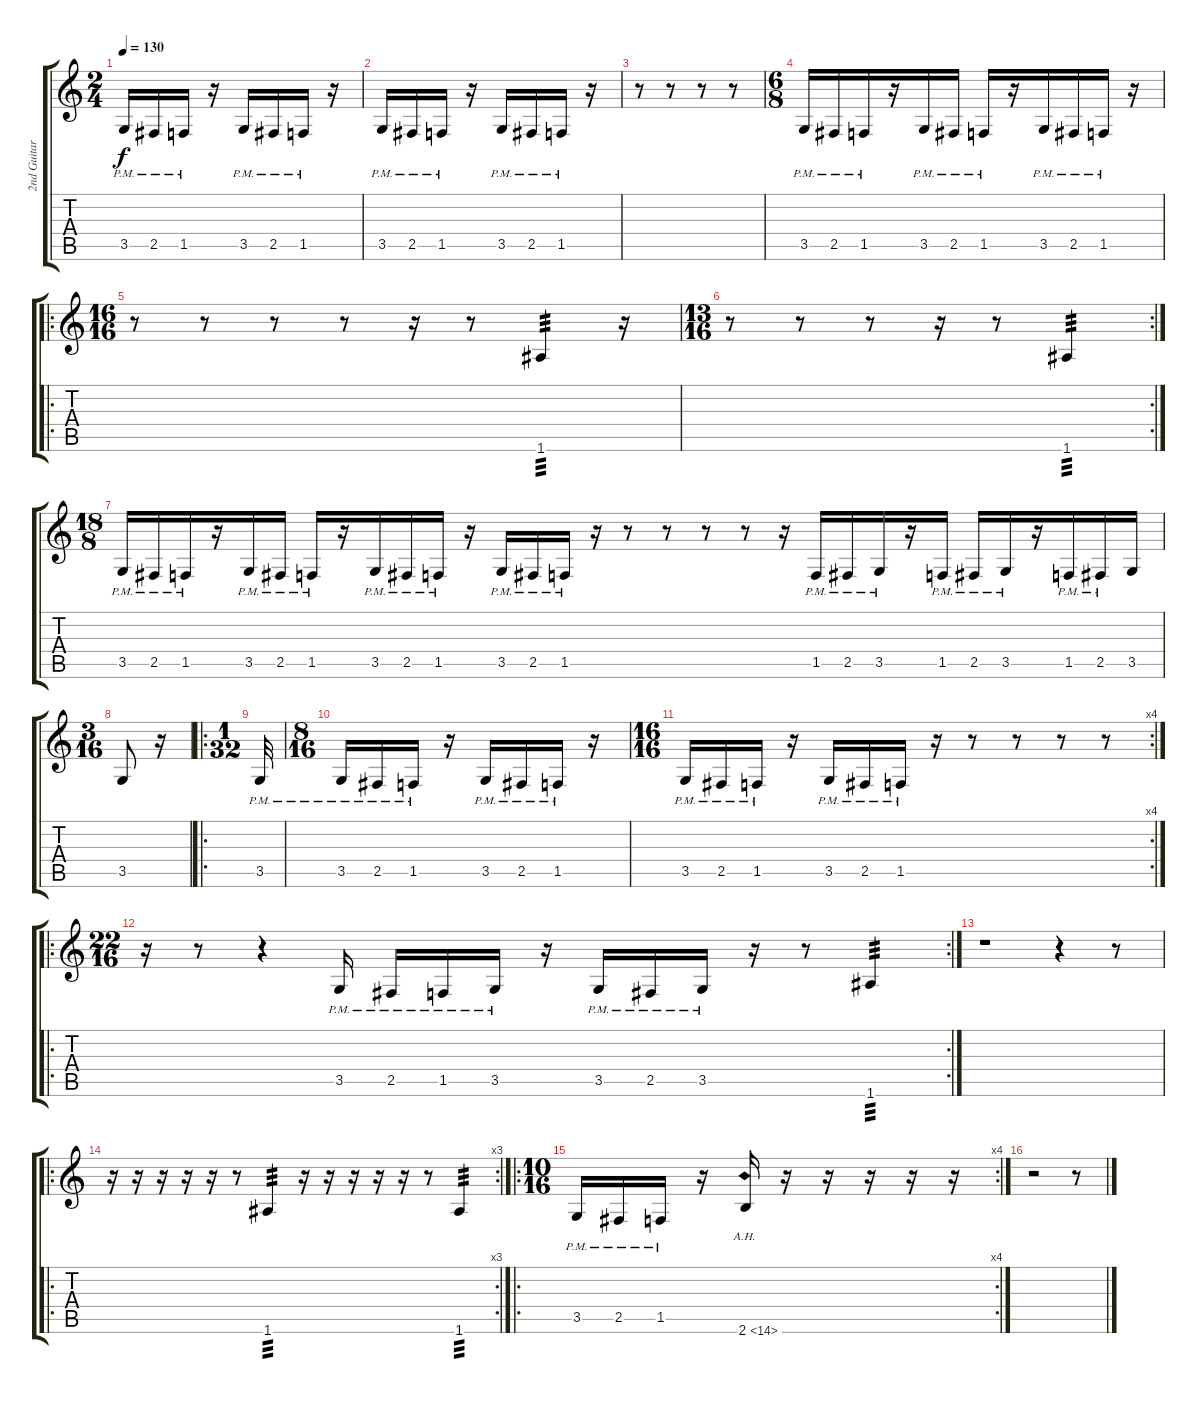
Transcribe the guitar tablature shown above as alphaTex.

\track ("2nd Guitar" "2nd Guitar") {instrument overdrivenguitar}
\staff {score tabs}
\tuning (B3 Ab4 D3 A3 E2 A2) {hide}
\ts (2 4)
\tempo 130
\clef g2
\ks c
3.5{pm}.16{dy f instrument overdrivenguitar} 2.5{pm}.16 1.5{pm}.16 r.16 3.5{pm}.16 2.5{pm}.16 1.5{pm}.16 r.16 |
3.5{pm}.16 2.5{pm}.16 1.5{pm}.16 r.16 3.5{pm}.16 2.5{pm}.16 1.5{pm}.16 r.16 |
r.8 r.8 r.8 r.8 |
\ts (6 8)
3.5{pm}.16 2.5{pm}.16 1.5{pm}.16 r.16 3.5{pm}.16 2.5{pm}.16 1.5{pm}.16 r.16 3.5{pm}.16 2.5{pm}.16 1.5{pm}.16 r.16 |
\ro
\ts (16 16)
r.8 r.8 r.8 r.8 r.16 r.8 1.6.4{tp 3} r.16 |
\rc 2
\ts (13 16)
r.8 r.8 r.8 r.16 r.8 1.6.4{tp 3} |
\ts (18 8)
3.5{pm}.16 2.5{pm}.16 1.5{pm}.16 r.16 3.5{pm}.16 2.5{pm}.16 1.5{pm}.16 r.16 3.5{pm}.16 2.5{pm}.16 1.5{pm}.16 r.16 3.5{pm}.16 2.5{pm}.16 1.5{pm}.16 r.16 r.8 r.8 r.8 r.8 r.16 1.5{pm}.16 2.5{pm}.16 3.5{pm}.16 r.16 1.5{pm}.16 2.5{pm}.16 3.5{pm}.16 r.16 1.5{pm}.16 2.5{pm}.16 3.5.16 |
\ts (3 16)
3.5.8 r.16 |
\ro
\ts (1 32)
3.5{pm}.32 |
\ts (8 16)
3.5{pm}.16 2.5{pm}.16 1.5{pm}.16 r.16 3.5{pm}.16 2.5{pm}.16 1.5{pm}.16 r.16 |
\rc 4
\ts (16 16)
3.5{pm}.16 2.5{pm}.16 1.5{pm}.16 r.16 3.5{pm}.16 2.5{pm}.16 1.5{pm}.16 r.16 r.8 r.8 r.8 r.8 |
\ro
\rc 2
\ts (22 16)
r.16 r.8 r.4 3.5{pm}.16 2.5{pm}.16 1.5{pm}.16 3.5{pm}.16 r.16 3.5{pm}.16 2.5{pm}.16 3.5{pm}.16 r.16 r.8 1.6.4{tp 3} |
r.1 r.4 r.8 |
\ro
\rc 3
r.16 r.16 r.16 r.16 r.16 r.8 1.6.4{tp 3} r.16 r.16 r.16 r.16 r.16 r.8 1.6.4{tp 3} |
\ro
\rc 4
\ts (10 16)
3.5{pm}.16 2.5{pm}.16 1.5{pm}.16 r.16 2.6{ah 12}.16 r.16 r.16 r.16 r.16 r.16 |
r.2 r.8
